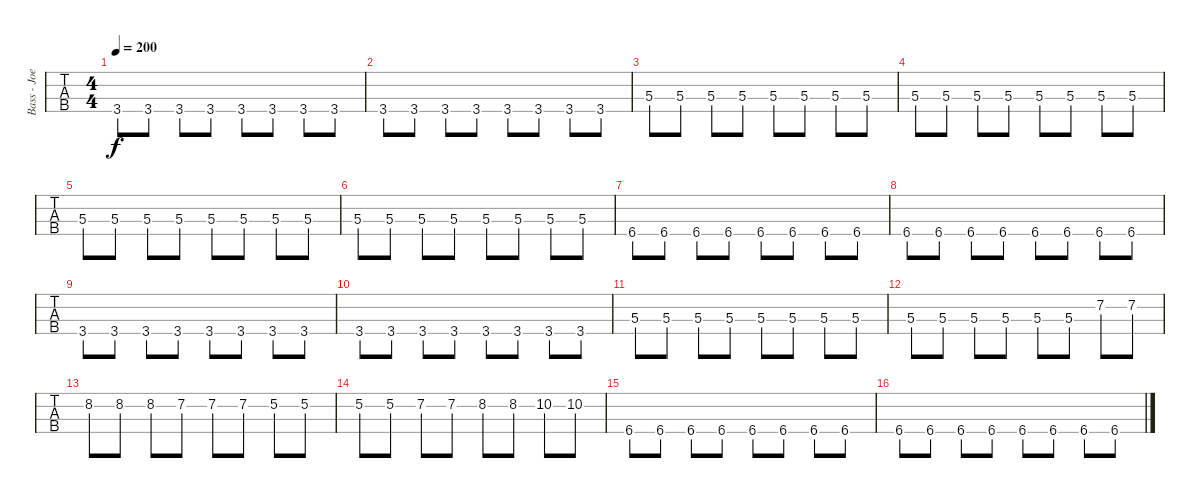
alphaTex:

\track ("Bass - Joe Principe" "Bass - Joe") {instrument electricbassfinger}
\staff {tabs}
\tuning (Gb2 Db2 Ab1 Eb1) {hide}
\ts (4 4)
\tempo 200
\clef f4
\ks c
3.4.8{dy f} 3.4.8 3.4.8 3.4.8 3.4.8 3.4.8 3.4.8 3.4.8 |
3.4.8 3.4.8 3.4.8 3.4.8 3.4.8 3.4.8 3.4.8 3.4.8 |
5.3.8 5.3.8 5.3.8 5.3.8 5.3.8 5.3.8 5.3.8 5.3.8 |
5.3.8 5.3.8 5.3.8 5.3.8 5.3.8 5.3.8 5.3.8 5.3.8 |
5.3.8 5.3.8 5.3.8 5.3.8 5.3.8 5.3.8 5.3.8 5.3.8 |
5.3.8 5.3.8 5.3.8 5.3.8 5.3.8 5.3.8 5.3.8 5.3.8 |
6.4.8 6.4.8 6.4.8 6.4.8 6.4.8 6.4.8 6.4.8 6.4.8 |
6.4.8 6.4.8 6.4.8 6.4.8 6.4.8 6.4.8 6.4.8 6.4.8 |
3.4.8 3.4.8 3.4.8 3.4.8 3.4.8 3.4.8 3.4.8 3.4.8 |
3.4.8 3.4.8 3.4.8 3.4.8 3.4.8 3.4.8 3.4.8 3.4.8 |
5.3.8 5.3.8 5.3.8 5.3.8 5.3.8 5.3.8 5.3.8 5.3.8 |
5.3.8 5.3.8 5.3.8 5.3.8 5.3.8 5.3.8 7.2.8 7.2.8 |
8.2.8 8.2.8 8.2.8 7.2.8 7.2.8 7.2.8 5.2.8 5.2.8 |
5.2.8 5.2.8 7.2.8 7.2.8 8.2.8 8.2.8 10.2.8 10.2.8 |
6.4.8 6.4.8 6.4.8 6.4.8 6.4.8 6.4.8 6.4.8 6.4.8 |
6.4.8 6.4.8 6.4.8 6.4.8 6.4.8 6.4.8 6.4.8 6.4.8
